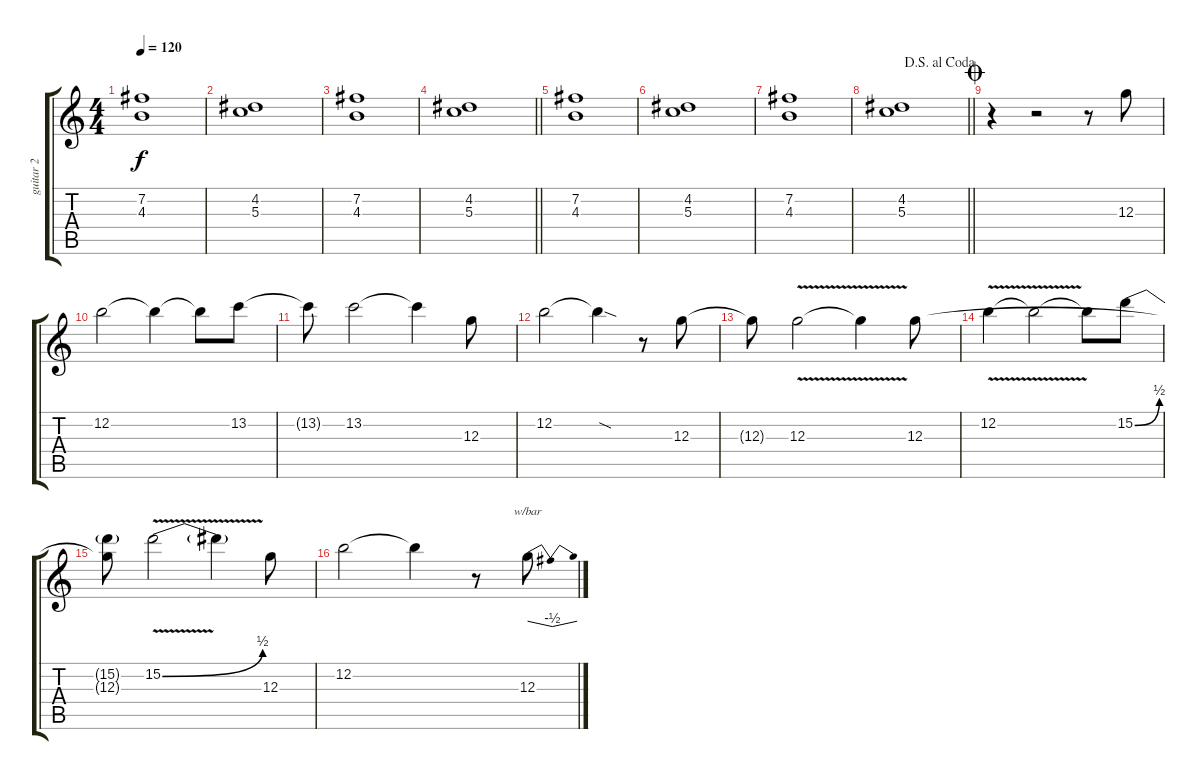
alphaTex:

\track ("guitar 2" "guitar 2") {instrument distortionguitar}
\staff {score tabs}
\tuning (E4 B3 G3 D3 A2 E2) {hide}
\ts (4 4)
\tempo 120
\clef g2
\ks c
(7.2 4.3).1{dy f} |
(4.2 5.3).1 |
(7.2 4.3).1 |
\barLineRight lightlight
(4.2 5.3).1 |
(7.2 4.3).1 |
(4.2 5.3).1 |
(7.2 4.3).1 |
\jump dalsegnoalcoda
\barLineRight lightlight
(4.2 5.3).1 |
\jump coda
r.4 r.2 r.8 12.3.8 |
12.2.2 12.2{t}.4 12.2{t}.8 13.2.8 |
13.2{t}.8 13.2.2 13.2{t}.4 12.3.8 |
12.2.2 12.2{sod t}.4 r.8 12.3.8 |
12.3{t}.8 12.3{v}.2 12.3{t}.4 12.3.8 |
12.2{v}.4 12.2{t}.2 12.2{t}.8 15.2{be (bend 0 0 60 2)}.8 |
(15.2{t} 12.3{t}).8 15.2{be (bend 0 0 60 2) v}.2 15.2{t}.4 12.3.8 |
12.2.2 12.2{t}.4 r.8 12.3.8{tbe (dip default 0 0 20 -2 60 0)}
